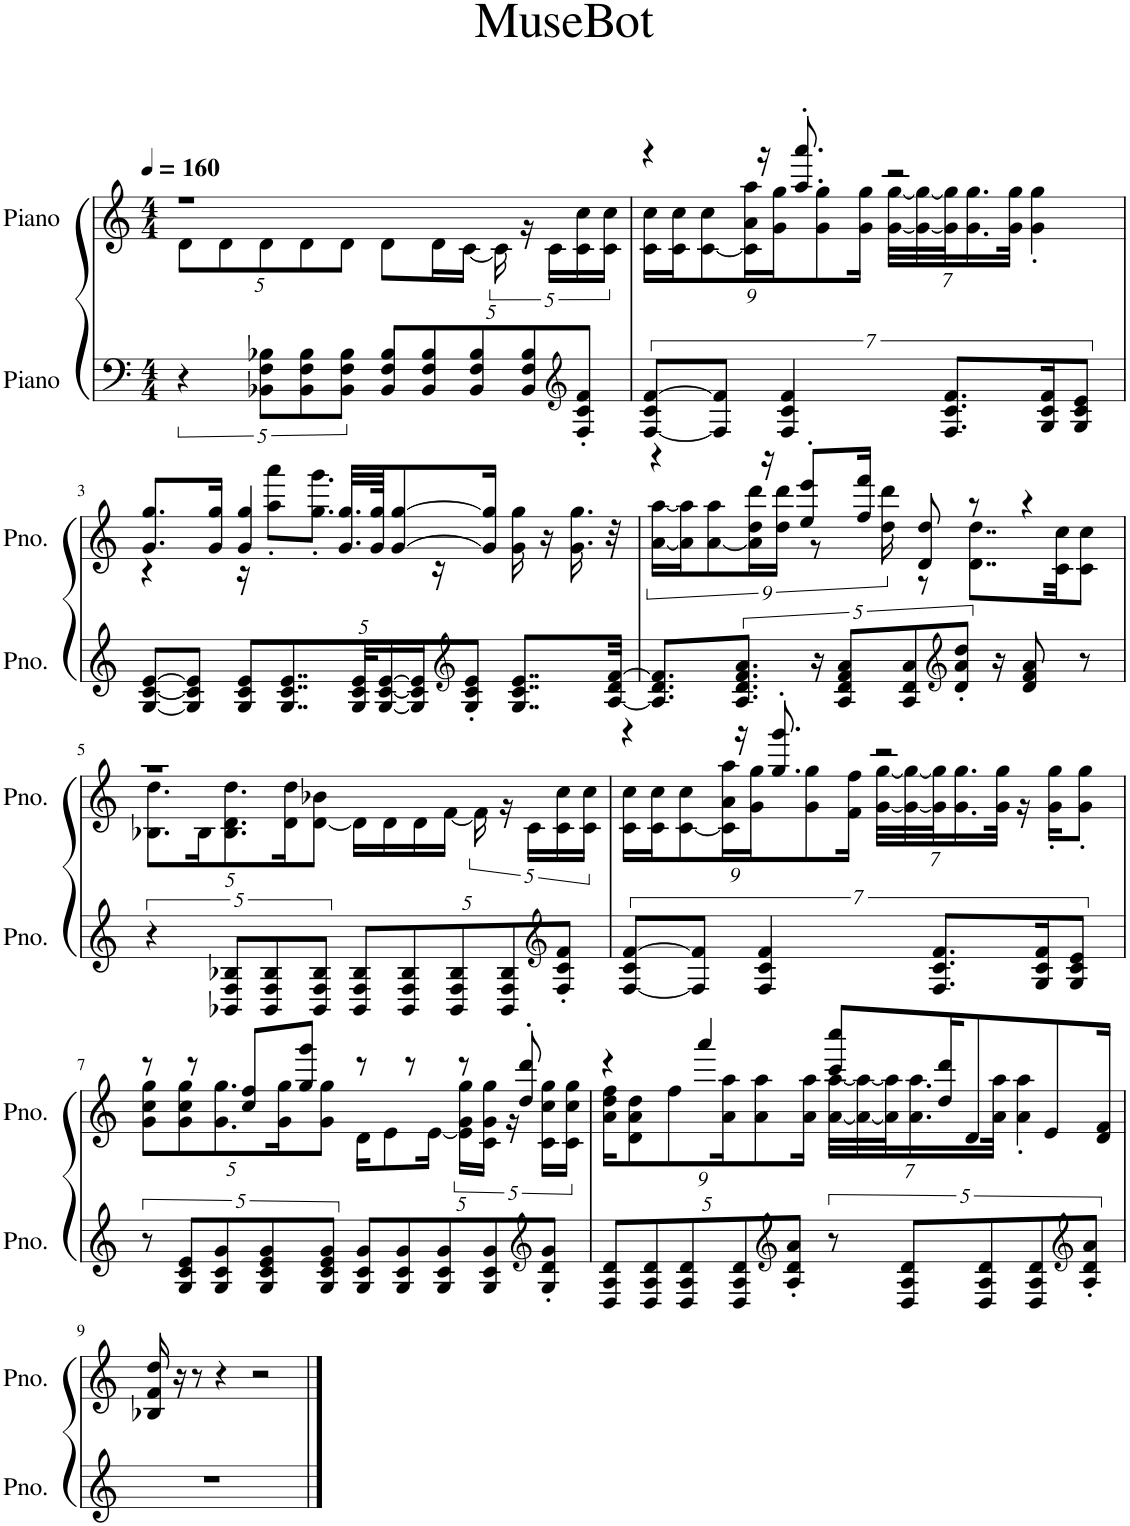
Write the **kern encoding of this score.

**kern	**kern
*part2	*part1
*staff2	*staff1
*I"Piano	*I"Piano
*I'Pno.	*I'Pno.
*clefF4	*clefG2
*k[]	*k[]
*M4/4	*M4/4
*MM160	*MM160
=1	=1
*	*^
*	*	*Xbrackettup
5r	1r	10d\L
.	.	10d\
10BB-X\ 10F\ 10B-X\L	.	10d\
10BB-\ 10F\ 10B-\	.	10d\
10BB-\ 10F\ 10B-\J	.	10d\J
*Xbrackettup	*	*
10BB-/ 10F/ 10B-/L	.	8d\L
10BB-/ 10F/ 10B-/	.	.
.	.	16d\L
.	.	[16c\JJ
10BB-/ 10F/ 10B-/	.	.
*	*	*brackettup
.	.	20c\]
10BB-/ 10F/ 10B-/	.	20r
.	.	20c\LL
*clefG2	*	*
10F/' 10c/' 10f/'J	.	20c\ 20cc\
.	.	20c\ 20cc\JJ
=2	=2	=2
*brackettup	*	*Xbrackettup
[7F/ 7c/ [7f/L	4r	18c\ 18cc\LL
.	.	18c\ 18cc\J
.	.	[9c\ 9cc\
7F/] 7f/]J	.	.
.	.	18c\] 18a\ 18aa\L
.	16r	.
.	.	18g\ 18gg\J
7%2F/ 7%2c/ 7%2f/	.	.
.	8.aa/' 8.aaa/'	.
.	.	9g\ 9gg\
.	.	18g\ 18gg\Jk
.	2r	[28g\ [28gg\LLL
.	.	28g\_ 28gg\_
7.F/ 7.c/ 7.f/L	.	28g\] 28gg\]J
.	.	14.g\ 14.gg\
.	.	28g\ 28gg\JJk
.	.	4g\' 4gg\'
14G/ 14c/ 14f/K	.	.
7G/ 7c/ 7e/J	.	.
!!LO:LB:g=z	!!
=3	=3	=3
[8G/ [8c/ [8e/L	8.g/ 8.gg/L	4r
8G/] 8c/] 8e/]J	.	.
.	16g/ 16gg/Jk	.
*Xbrackettup	*	*
10G/ 10c/ 10e/L	4g/ 4gg/	16r
.	.	8aa\' 8aaa\'L
10..G/ 10..c/ 10..e/	.	.
.	.	8.gg\' 8.ggg\'J
.	32.g/ 32.gg/LLL	.
40G/ 40c/ 40e/KL	.	.
.	64g/ 64gg/JJK	.
[20G/ [20c/ [20e/	.	.
.	[8g/ [8gg/	.
20G/] 20c/] 20e/]J	.	.
.	.	16r
*clefG2	*	*
10G/' 10c/' 10e/'J	.	.
.	16g/] 16gg/]Jk	4ryy
8..G/ 8..c/ 8..e/L	16g\ 16gg\	.
.	16r	.
.	16.g\ 16.gg\	.
.	.	16ryy
[32A/ 32d/ [32f/Jkk	32r	.
=4	=4	=4
*	*	*brackettup
8.A/] 8.d/ 8.f/]L	4r	[18a\ [18aa\LL
.	.	18a\] 18aa\]J
.	.	[9a\ 9aa\
*brackettup	*	*
10.A/ 10.d/ 10.f/ 10.a/J	.	.
.	.	18a\] 18dd\ 18ddd\L
.	16r	.
.	.	18dd\ 18ddd\JJ
.	8ee/' 8eee/'L	.
.	.	9r
20r	.	.
10A/ 10d/ 10f/ 10a/L	.	.
.	16ff/ 16fff/Jk	.
.	.	18dd\ 18ddd\
10A/ 10d/ 10a/	.	.
.	8d/ 8dd/	8r
*clefG2	*	*
10d/' 10a/' 10dd/'J	.	.
.	8r	8..d\ 8..dd\L
16r	.	.
8d/ 8f/ 8a/	4r	.
.	.	32c\ 32cc\KK
8r	.	8c\ 8cc\J
!!LO:LB:g=z	!!
=5	=5	=5
*	*	*Xbrackettup
5r	1r	10.B-X\ 10.dd\L
.	.	20B-\K
10BB-X/ 10F/ 10B-X/L	.	10.B-\ 10.d\ 10.dd\
10BB-/ 10F/ 10B-/	.	.
.	.	20d\ 20dd\K
10BB-/ 10F/ 10B-/J	.	[10d\ 10b-X\J
*Xbrackettup	*	*
10BB-/ 10F/ 10B-/L	.	16d\LL]
.	.	16d\
10BB-/ 10F/ 10B-/	.	.
.	.	16d\
.	.	[16f\JJ
10BB-/ 10F/ 10B-/	.	.
*	*	*brackettup
.	.	20f\]
10BB-/ 10F/ 10B-/	.	20r
.	.	20c\LL
*clefG2	*	*
10F/' 10c/' 10f/'J	.	20c\ 20cc\
.	.	20c\ 20cc\JJ
=6	=6	=6
*brackettup	*	*Xbrackettup
[7F/ 7c/ [7f/L	4r	18c\ 18cc\LL
.	.	18c\ 18cc\J
.	.	[9c\ 9cc\
7F/] 7f/]J	.	.
.	.	18c\] 18a\ 18aa\L
.	16r	.
.	.	18g\ 18gg\J
7%2F/ 7%2c/ 7%2f/	.	.
.	8.gg/' 8.ggg/'	.
.	.	9g\ 9gg\
.	.	18f\ 18ff\Jk
.	2r	[28g\ [28gg\LLL
.	.	28g\_ 28gg\_
7.F/ 7.c/ 7.f/L	.	28g\] 28gg\]J
.	.	14.g\ 14.gg\
.	.	28g\ 28gg\JJk
.	.	16r
14G/ 14c/ 14f/K	.	.
.	.	16g\' 16gg\'KL
7G/ 7c/ 7e/J	.	.
.	.	8g\' 8gg\'J
!!LO:LB:g=z	!!
=7	=7	=7
10r	8r	10g\ 10cc\ 10gg\L
10G/ 10c/ 10e/L	.	10g\ 10cc\ 10gg\
.	8r	.
10G/ 10c/ 10g/	.	10.g\ 10.gg\
.	8cc/ 8ff/L	.
10G/ 10c/ 10e/ 10g/	.	.
.	.	20g\ 20gg\K
.	8gg/ 8ggg/J	.
10G/ 10c/ 10e/ 10g/J	.	10g\ 10gg\J
*Xbrackettup	*	*
10G/ 10c/ 10g/L	8r	16d\KL
.	.	8e\
10G/ 10c/ 10g/	.	.
.	8r	.
.	.	[16e\Jk
10G/ 10c/ 10g/	.	.
*	*	*brackettup
.	8r	20e\] 20g\ 20gg\LL
10G/ 10c/ 10g/	.	20c\ 20g\ 20gg\JJ
.	.	20r
.	8dd/' 8ddd/'	.
*clefG2	*	*
10G/' 10d/' 10g/'J	.	20c\ 20cc\ 20gg\LL
.	.	20c\ 20cc\ 20gg\JJ
=8	=8	=8
*	*	*Xbrackettup
10D/ 10A/ 10d/L	4r	18a\ 18dd\ 18ff\KL
.	.	9d\ 9a\ 9dd\
10D/ 10A/ 10d/	.	.
.	.	9ff\
10D/ 10A/ 10d/	.	.
.	4aaa/	.
.	.	18a\ 18aa\K
10D/ 10A/ 10d/	.	.
.	.	9a\ 9aa\
*clefG2	*	*
10A/' 10d/' 10a/'J	.	.
.	.	18a\ 18aa\Jk
*brackettup	*	*
10r	8ccc/ 8cccc/L	[28a\ [28aa\LLL
.	.	28a\_ 28aa\_
.	.	28a\] 28aa\]J
10D/ 10A/ 10d/L	.	.
.	.	14.a\ 14.aa\
.	16dd/ 16ddd/K	.
.	8d/	.
10D/ 10A/ 10d/	.	.
.	.	28a\ 28aa\JJk
.	.	4a\' 4aa\'
10D/ 10A/ 10d/	.	.
.	8e/	.
*clefG2	*	*
10A/' 10d/' 10a/'J	.	.
.	16d/ 16f/Jk	.
*	*v	*v
!!LO:LB:g=z
=9	=9
1r	16B-X/ 16f/ 16dd/
.	16r
.	8r
.	4r
.	2r
==	==
*-	*-
